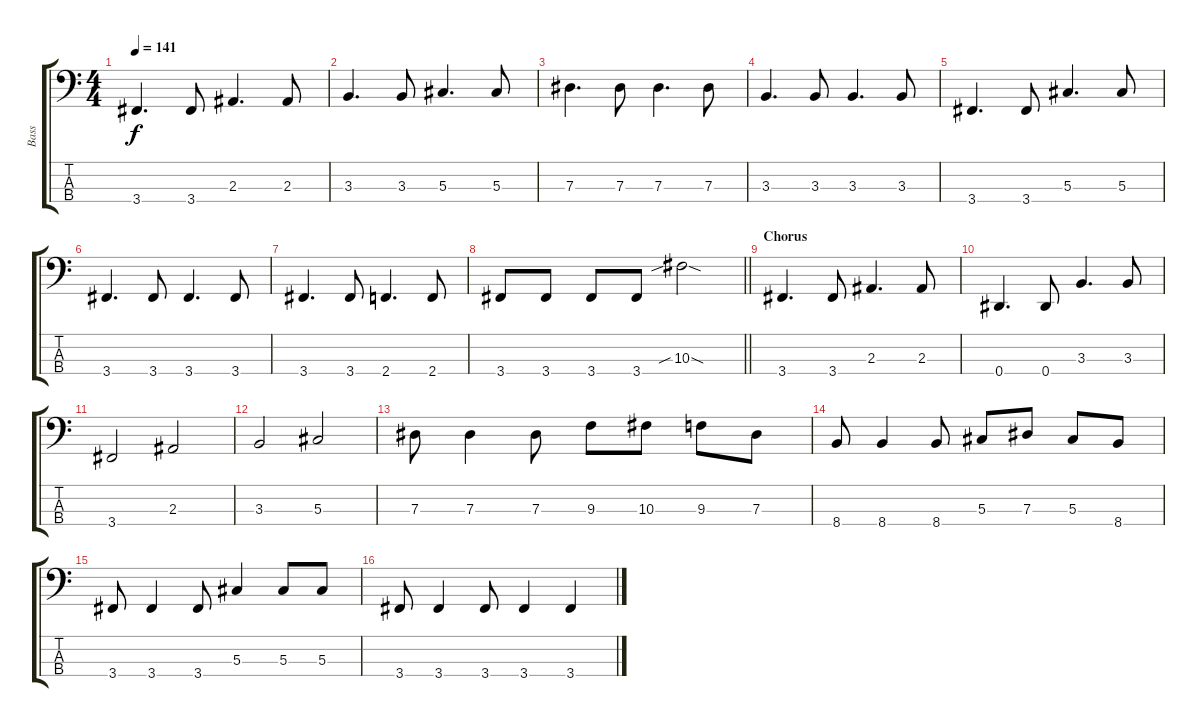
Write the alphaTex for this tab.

\track ("Bass" "Bass") {instrument electricbassfinger}
\staff {score tabs}
\tuning (Gb2 Db2 Ab1 Eb1) {hide}
\ts (4 4)
\tempo 141
\clef f4
\ks c
3.4.4{d dy f} 3.4.8 2.3.4{d} 2.3.8 |
3.3.4{d} 3.3.8 5.3.4{d} 5.3.8 |
7.3.4{d} 7.3.8 7.3.4{d} 7.3.8 |
3.3.4{d} 3.3.8 3.3.4{d} 3.3.8 |
3.4.4{d} 3.4.8 5.3.4{d} 5.3.8 |
3.4.4{d} 3.4.8 3.4.4{d} 3.4.8 |
3.4.4{d} 3.4.8 2.4.4{d} 2.4.8 |
\barLineRight lightlight
3.4.8 3.4.8 3.4.8 3.4.8 10.3{sib sod}.2 |
\section ("" "Chorus")
3.4.4{d} 3.4.8 2.3.4{d} 2.3.8 |
0.4.4{d} 0.4.8 3.3.4{d} 3.3.8 |
3.4.2 2.3.2 |
3.3.2 5.3.2 |
7.3.8 7.3.4 7.3.8 9.3.8 10.3.8 9.3.8 7.3.8 |
8.4.8 8.4.4 8.4.8 5.3.8 7.3.8 5.3.8 8.4.8 |
3.4.8 3.4.4 3.4.8 5.3.4 5.3.8 5.3.8 |
3.4.8 3.4.4 3.4.8 3.4.4 3.4.4
